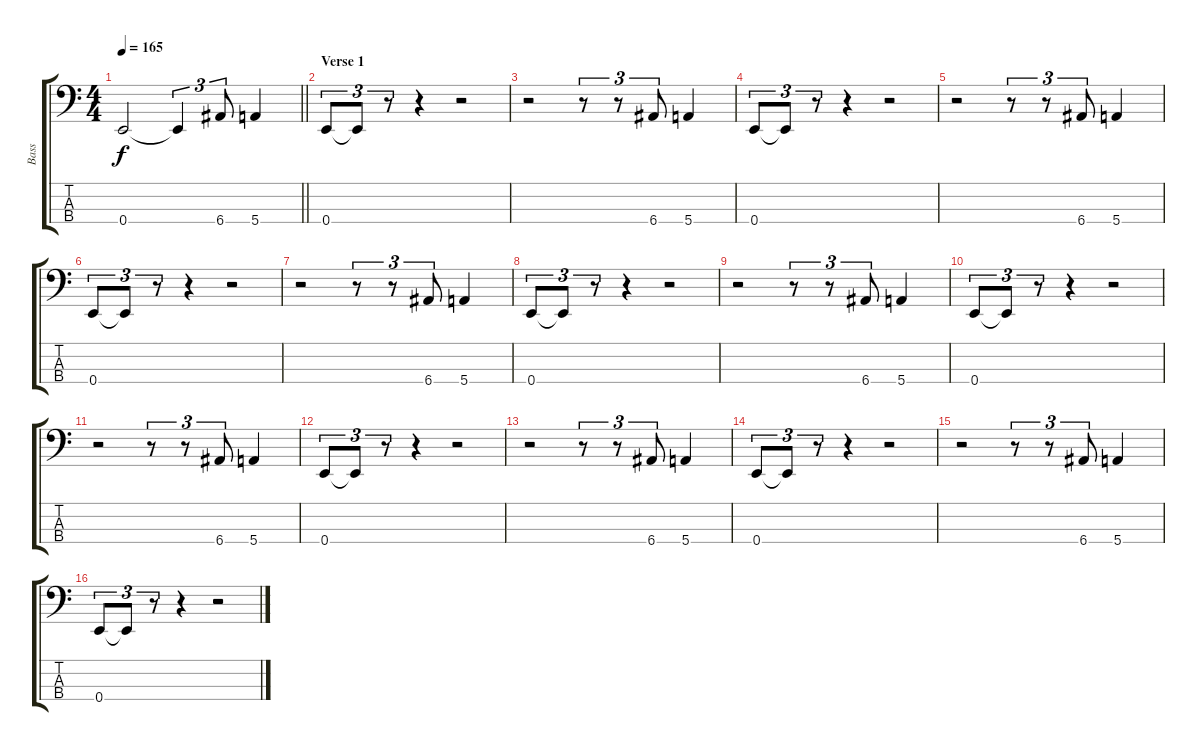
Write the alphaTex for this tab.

\track ("Bass" "Bass") {instrument electricbassfinger}
\staff {score tabs}
\tuning (G2 D2 A1 E1) {hide}
\ts (4 4)
\tempo 165
\clef f4
\barLineRight lightlight
\ks c
0.4{t}.2{dy f} 0.4{t}.4{tu (3 2)} 6.4.8{tu (3 2)} 5.4.4 |
\section ("" "Verse 1")
0.4.8{tu (3 2)} 0.4{t}.8{tu (3 2)} r.8{tu (3 2)} r.4 r.2 |
r.2 r.8{tu (3 2)} r.8{tu (3 2)} 6.4.8{tu (3 2)} 5.4.4 |
0.4.8{tu (3 2)} 0.4{t}.8{tu (3 2)} r.8{tu (3 2)} r.4 r.2 |
r.2 r.8{tu (3 2)} r.8{tu (3 2)} 6.4.8{tu (3 2)} 5.4.4 |
0.4.8{tu (3 2)} 0.4{t}.8{tu (3 2)} r.8{tu (3 2)} r.4 r.2 |
r.2 r.8{tu (3 2)} r.8{tu (3 2)} 6.4.8{tu (3 2)} 5.4.4 |
0.4.8{tu (3 2)} 0.4{t}.8{tu (3 2)} r.8{tu (3 2)} r.4 r.2 |
r.2 r.8{tu (3 2)} r.8{tu (3 2)} 6.4.8{tu (3 2)} 5.4.4 |
0.4.8{tu (3 2)} 0.4{t}.8{tu (3 2)} r.8{tu (3 2)} r.4 r.2 |
r.2 r.8{tu (3 2)} r.8{tu (3 2)} 6.4.8{tu (3 2)} 5.4.4 |
0.4.8{tu (3 2)} 0.4{t}.8{tu (3 2)} r.8{tu (3 2)} r.4 r.2 |
r.2 r.8{tu (3 2)} r.8{tu (3 2)} 6.4.8{tu (3 2)} 5.4.4 |
0.4.8{tu (3 2)} 0.4{t}.8{tu (3 2)} r.8{tu (3 2)} r.4 r.2 |
r.2 r.8{tu (3 2)} r.8{tu (3 2)} 6.4.8{tu (3 2)} 5.4.4 |
0.4.8{tu (3 2)} 0.4{t}.8{tu (3 2)} r.8{tu (3 2)} r.4 r.2
